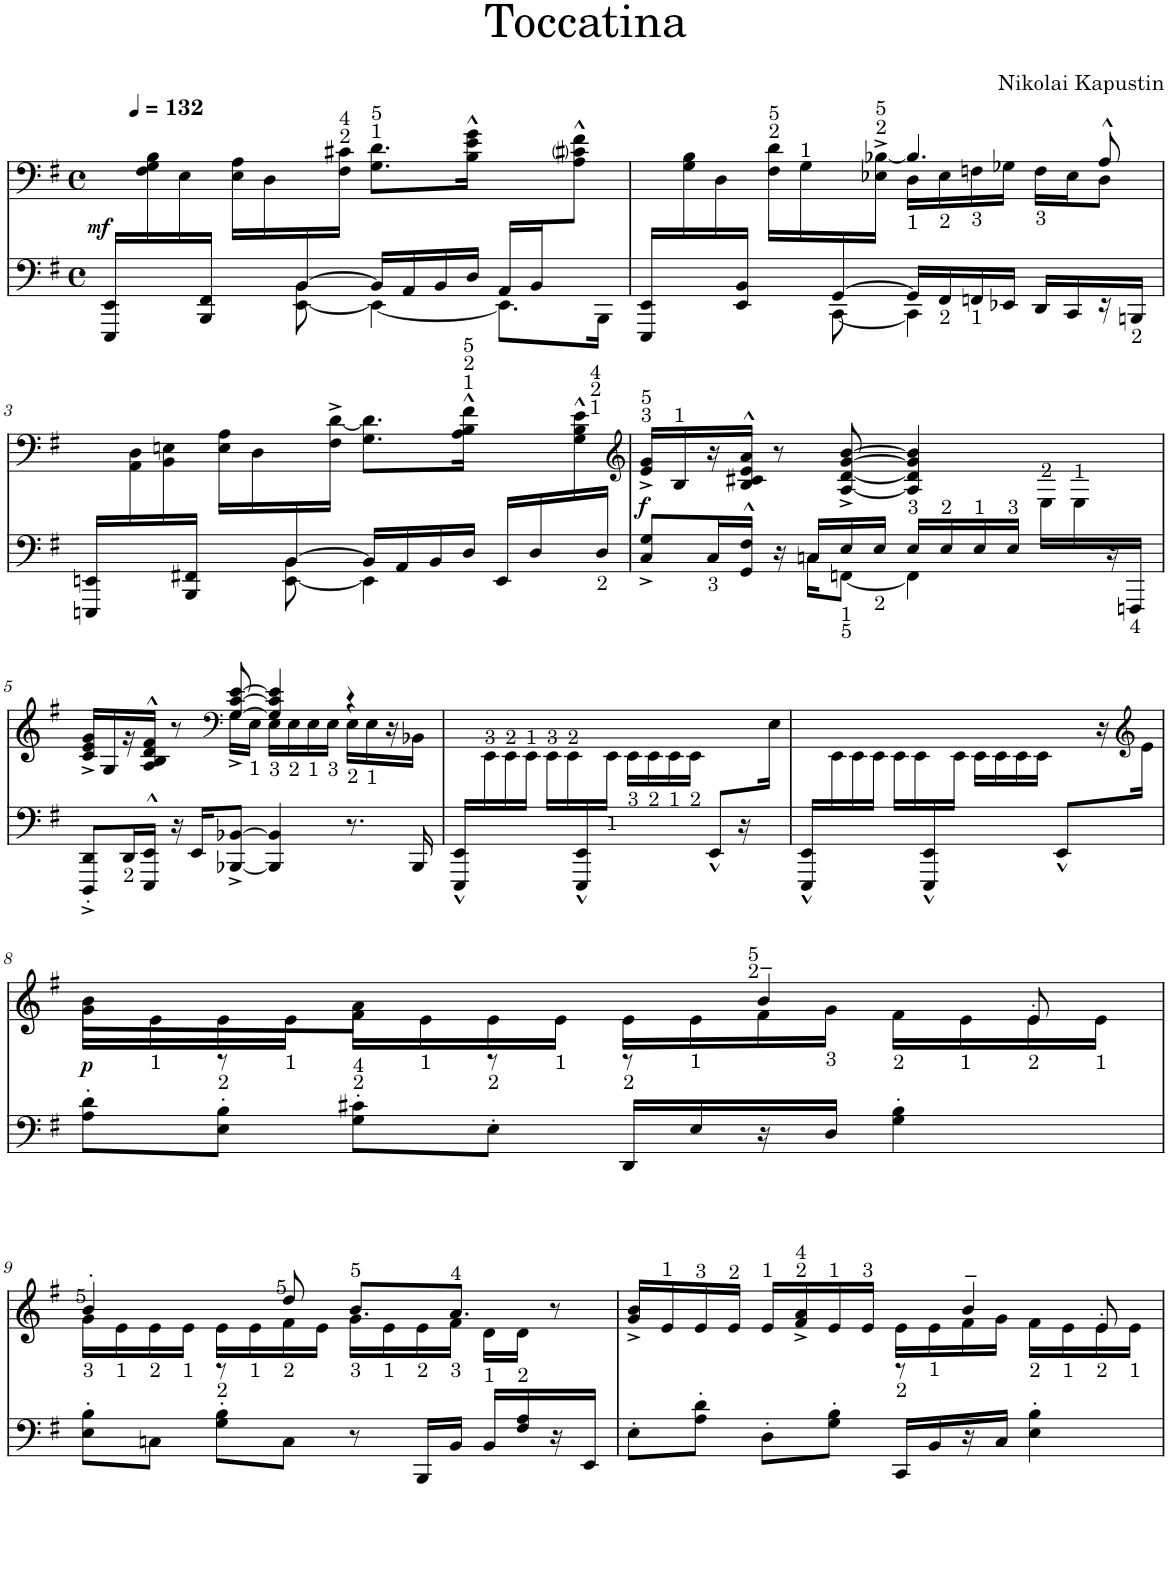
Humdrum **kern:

**kern	**kern	**dynam
*part1	*part1	*part1
*staff2	*staff1	*staff1/2
*I"Piano	*	*
*I'Pno.	*	*
*clefF4	*clefF4	*
*k[f#]	*k[f#]	*
*M4/4	*M4/4	*
*met(c)	*met(c)	*
*MM132	*MM132	*
=1	=1	=1
*^	*^	*
!	!	!	!	!LO:DY:b
16EEE/ 16EE/LL	4.ryy	4ryy	16ryy	mf
8ryy	.	.	16F#\ 16G\ 16B\	.
.	.	.	16E\	.
16BBB/ 16FF#/JJ	.	.	16ryy	.
8ryy	.	4ryy	16E\ 16A\LL	.
.	.	.	16D\	.
[16BB/	[8EE\ 8BB\	.	16ryy	.
16ryy	.	.	16F#\>> 16c#X\>>JJ	.
16BB/LL]	4EE\_	8.G\ 8.d\L	4.ryy	.
16AA/	.	.	.	.
16BB/	.	.	.	.
16D/JJ	.	16B\^^ 16e\^^ 16g\^^Jk	.	.
16AA/LL	8.EE\L]	4ryy	.	.
16BB/J	.	.	.	.
8ryy	.	.	8A\^^ 8c#i\^^ 8f#\^^J	.
.	16BBB\Jk	.	.	.
=2	=2	=2	=2	=2
*	*	*	*^	*
16EEE/ 16EE/LL	4.ryy	2ryy	2ryy	16ryy	.
8ryy	.	.	.	16G\ 16B\	.
.	.	.	.	16D\	.
16EE/ 16BB/JJ	.	.	.	16ryy	.
8ryy	.	.	.	16F#\>> 16d\>>LL	.
.	.	.	.	16G>\	.
[16GG/	[8CC\	.	.	16ryy	.
16ryy	.	.	.	16E-X\>^>> [16B-X\>^>>JJ	.
16GG/LL]	4CC\]	4.B-/]	16D\LL	2ryy	.
16FF#</	.	.	16E-\	.	.
16FFn</	.	.	16Fn\	.	.
16EE-X/JJ	.	.	16G-X\JJ	.	.
16DD/LL	4ryy	.	16F\LL	.	.
16CC/	.	.	16E-\J	.	.
16r	.	8A^^/	8D\J	.	.
16BBBn/JJ	.	.	.	.	.
*	*	*	*v	*v	*
!!LO:LB:g=z
=3	=3	=3	=3	=3
16EEEn/ 16EEn/LL	4.ryy	4ryy	16ryy	.
8ryy	.	.	16AA\ 16D\	.
.	.	.	16BB\ 16En\	.
16BBB/ 16FF#X/JJ	.	.	16ryy	.
8ryy	.	4ryy	16E\ 16A\LL	.
.	.	.	16D\	.
[16BB/	[8EE\ 8BB\	.	16ryy	.
16ryy	.	.	16F#\^> [16d\^>JJ	.
16BB/LL]	4EE\]	8.G\ 8.d\]L	4.ryy	.
16AA/	.	.	.	.
16BB/	.	.	.	.
16D/JJ	.	16A\^^ 16B\^^ 16f#\^^Jk	.	.
16EE/LL	4ryy	4ryy	.	.
16D/	.	.	.	.
16ryy	.	.	16G\>^^>> 16B\>^^>> 16e\>^^>>	.
16D/JJ	.	.	16ryy	.
*v	*v	*	*	*
*	*v	*v	*
=4	=4	=4
*	*clefG2	*
*^	*^	*
*	*^	*	*	*
!	!	!	!	!	!LO:DY:b
*	*	*	*v	*v	*
2...ryy	8C/^ 8G/^L	16ryy	16e/^ 16g/^LL	f
*	*v	*v	*	*
.	.	16B/	.
.	16C/L	16r	.
.	16GG/^^ 16F#/^^JJ	16B/^^ 16c#X/^^ 16e/^^ 16a/^^JJ	.
.	16r	8r	.
*	*^	*	*
.	16Cn/LL	16C\KL	.	.
.	16E/	[8FFn\J	[8A/^ [8d/^ [8g/^ [8b/^	.
.	16E</JJ	.	.	.
.	16E/LL	4FF\]	4A/] 4d/] 4g/] 4b/]	.
.	16E/	.	.	.
.	16E/	.	.	.
.	16E/JJ	.	.	.
.	4ryy	4ryy	16E\LL	.
.	.	.	16E\	.
.	.	.	16r	.
16FFFn</JJ	.	.	16ryy	.
*v	*v	*v	*	*
!!LO:LB:g=z
=5	=5	=5
*	*^	*
8DDD/'^ 8DD/'^L	16c/^ 16e/^ 16g/^LL	4.ryy	.
.	16G/	.	.
16DD/L	16r	.	.
16EEE/^^ 16EE/^^JJ	16A/^^ 16B/^^ 16d/^^ 16f#/^^JJ	.	.
16r	8r	.	.
16EE/KL	.	.	.
*	*clefF4	*	*
[8BBB-X/^ [8BB-X/^J	[8G/^< [8c/^< [8e/^<	16G\LL	.
.	.	16E\JJ	.
4BBB-/] 4BB-/]	4G/] 4c/] 4e/]	16E\LL	.
.	.	16E\	.
.	.	16E\	.
.	.	16E\JJ	.
8.r	4r	16E\LL	.
.	.	16E\	.
.	.	16r	.
16BBB-/	.	16BB-X\JJ	.
=6	=6	=6	=6
16EEE/^^ 16EE/^^LL	1ryy	16ryy	.
16ryy	.	16EE>\	.
.	.	16EE>\	.
.	.	16EE>\JJ	.
.	.	16EE>\LL	.
.	.	16EE>\	.
16EEE/^^ 16EE/^^	.	16ryy	.
16ryy	.	16EE\JJ	.
.	.	16EE\LL	.
.	.	16EE\	.
.	.	16EE\	.
.	.	16EE\JJ	.
8EE^^/L	.	8.ryy	.
16r	.	.	.
16ryy	.	16E\JJ	.
=7	=7	=7	=7
*^	*	*	*
2.ryy	16EEE/^^ 16EE/^^LL	2ryy	16ryy	.
.	16ryy	.	16EE\	.
*v	*v	*	*	*
.	.	16EE\	.
.	.	16EE\JJ	.
.	.	16EE\LL	.
.	.	16EE\	.
*^	*	*	*
.	16EEE/^^ 16EE/^^	.	16ryy	.
.	16ryy	.	16EE\JJ	.
*v	*v	*	*	*
.	4ryy	16EE\LL	.
.	.	16EE\	.
.	.	16EE\	.
.	.	16EE\JJ	.
*^	*	*	*
8EE^^/L	4ryy	8ryy	4ryy	.
8ryy	.	16r	.	.
*	*	*clefG2	*	*
.	.	16e\JJ	.	.
*v	*v	*	*	*
!!LO:LB:g=z	!!
=8	=8	=8	=8
!	!	!	!LO:DY:b
8A\' 8d\'L	16g\LL	8b\L	p
.	16e\	.	.
8E\' 8B\'J	16e\	8r	.
.	16e\JJ	.	.
8G\' 8c#X\'L	16f#\LL	8a\J	.
.	16e\	.	.
8E'\J	16e\	8r	.
.	16e\JJ	.	.
16DD/LL	16e\LL	8r	.
16E/	16e\	.	.
16r	16f#\	4b~>/	.
16D/JJ	16g\JJ	.	.
4G\' 4B\'	16f#\LL	.	.
.	16e\	.	.
.	16e'>\	8e/	.
.	16e\JJ	.	.
!!LO:LB:g=z	!!
=9	=9	=9	=9
8E\' 8B\'L	16g\LL	4b'/	.
.	16e\	.	.
8Cn\J	16e\	.	.
.	16e\JJ	.	.
8G\' 8B\'L	16e\LL	8r	.
.	16e\	.	.
8C\J	16f#\	8dd/	.
.	16e\JJ	.	.
8r	16g\LL	8.b/L	.
.	16e\	.	.
16BBB/LL	16e\	.	.
16BB/JJ	16f#\JJ	8.a/J	.
16BB/LL	16d\LL	.	.
16F#/ 16A/	16d\JJ	.	.
16r	8r	8ryy	.
16EE/JJ	.	.	.
=10	=10	=10	=10
8E'\L	16g/^ 16b/^LL	2ryy	.
.	16e/	.	.
8A\' 8d\'J	16e/	.	.
.	16e/JJ	.	.
8D'\L	16e/LL	.	.
.	16f#/^ 16a/^	.	.
8G\' 8B\'J	16e/	.	.
.	16e/JJ	.	.
16CC/LL	16e\LL	8r	.
16BB/	16e\	.	.
16r	16f#\	4b~/	.
16C/JJ	16g\JJ	.	.
4E\' 4B\'	16f#\LL	.	.
.	16e\	.	.
.	16e'>\	8e/	.
.	16e\JJ	.	.
*	*v	*v	*
=	=	=
*-	*-	*-
